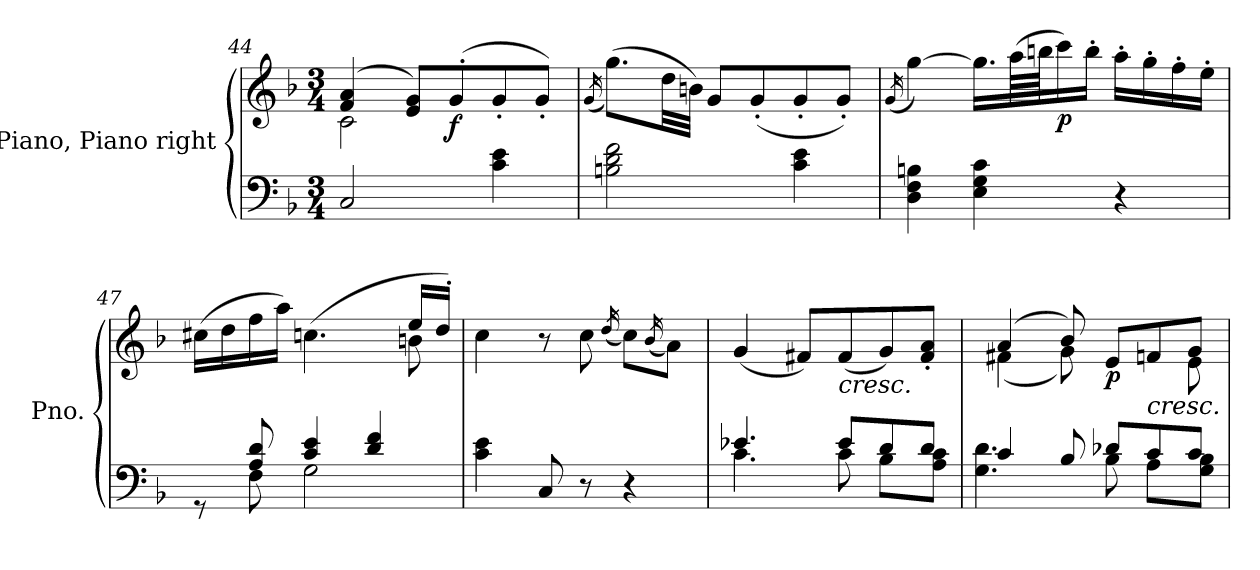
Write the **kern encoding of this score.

**kern	**kern	**dynam
*part1	*part1	*part1
*staff2	*staff1	*staff1/2
*I"Piano, Piano right	*	*
*I'Pno.	*	*
*clefF4	*clefG2	*
*k[b-]	*k[b-]	*
*M3/4	*M3/4	*
=44	=44	=44
*	*^	*
2C/	(>4f/ 4a/	2c\	.
.	8e/ 8g/L)	.	.
!	!	!	!LO:DY:b
.	(>8g'/	.	f
4c\ 4e\	8g'/	4ryy	.
.	8g'/J)	.	.
*	*v	*v	*
=45	=45	=45
.	(>16qg/	.
2Bn\ 2d\ 2f\	(>8.gg\L)	.
.	32dd\LL	.
.	32bn\JJJ)	.
.	8g/L	.
.	(<8g'/	.
4c\ 4e\	8g'/	.
.	8g'/J)	.
=46	=46	=46
.	(>16qg/	.
4D\ 4F\ 4Bn\	[4gg\)	.
4E\ 4G\ 4c\	16.gg\LL]	.
.	(>64aa\LL	.
.	64bbn\JJ	.
!	!	!LO:DY:b
.	16ccc\)	p
.	16bb'\JJ	.
4r	16aa'\LL	.
.	16gg'\	.
.	16ff'\	.
.	16ee'\JJ	.
!!LO:LB:g=z
=47	=47	=47
*^	*^	*
8rGG	8ryy	(<16cc#X\LL	8ryy	.
.	.	16dd\	.	.
*	*	*v	*v	*
8A/ 8d/	8F\	16ff\	.
.	.	16aa\JJ)	.
4c/ 4e/	2G\	(>4.ccn\	.
4d/ 4f/	.	.	.
*	*	*^	*
.	.	16ee/LL	8bn\	.
.	.	16dd'/JJ)	.	.
*v	*v	*	*	*
*	*v	*v	*
=48	=48	=48
4c\ 4e\	4cc\	.
8C/	8r	.
8r	8cc\	.
.	(<16qdd/	.
4r	8cc\L)	.
.	(<16qb-/	.
.	8a\J)	.
=49	=49	=49
*^	*	*
4.e-X/	4.c\	(<4g/	.
.	.	8f#X/L)	.
!	!	!LO:TX:b:i:t=cresc.	!
8e-/L	8c\	(<8f#/	.
8d/	8B-\L	8g/)	.
8d/J	8A\ 8c\J	8f#/' 8a/'J	.
!!LO:LB:g=z
=50	=50	=50	=50
*	*	*^	*
4c/	4.G\ 4.d\	(>4a/	(<4f#X\	.
8B-/	.	8b-/)	8g\)	.
!	!	!	!	!LO:DY:b
8d-X/L	8B-\	8e/L	4ryy	p
!	!	!LO:TX:b:i:t=cresc.	!	!
8c/	8A\L	8fn/	.	.
8c/J	8G\ 8B-\J	8g/J	8e\	.
*v	*v	*	*	*
*	*v	*v	*
=	=	=
*-	*-	*-
